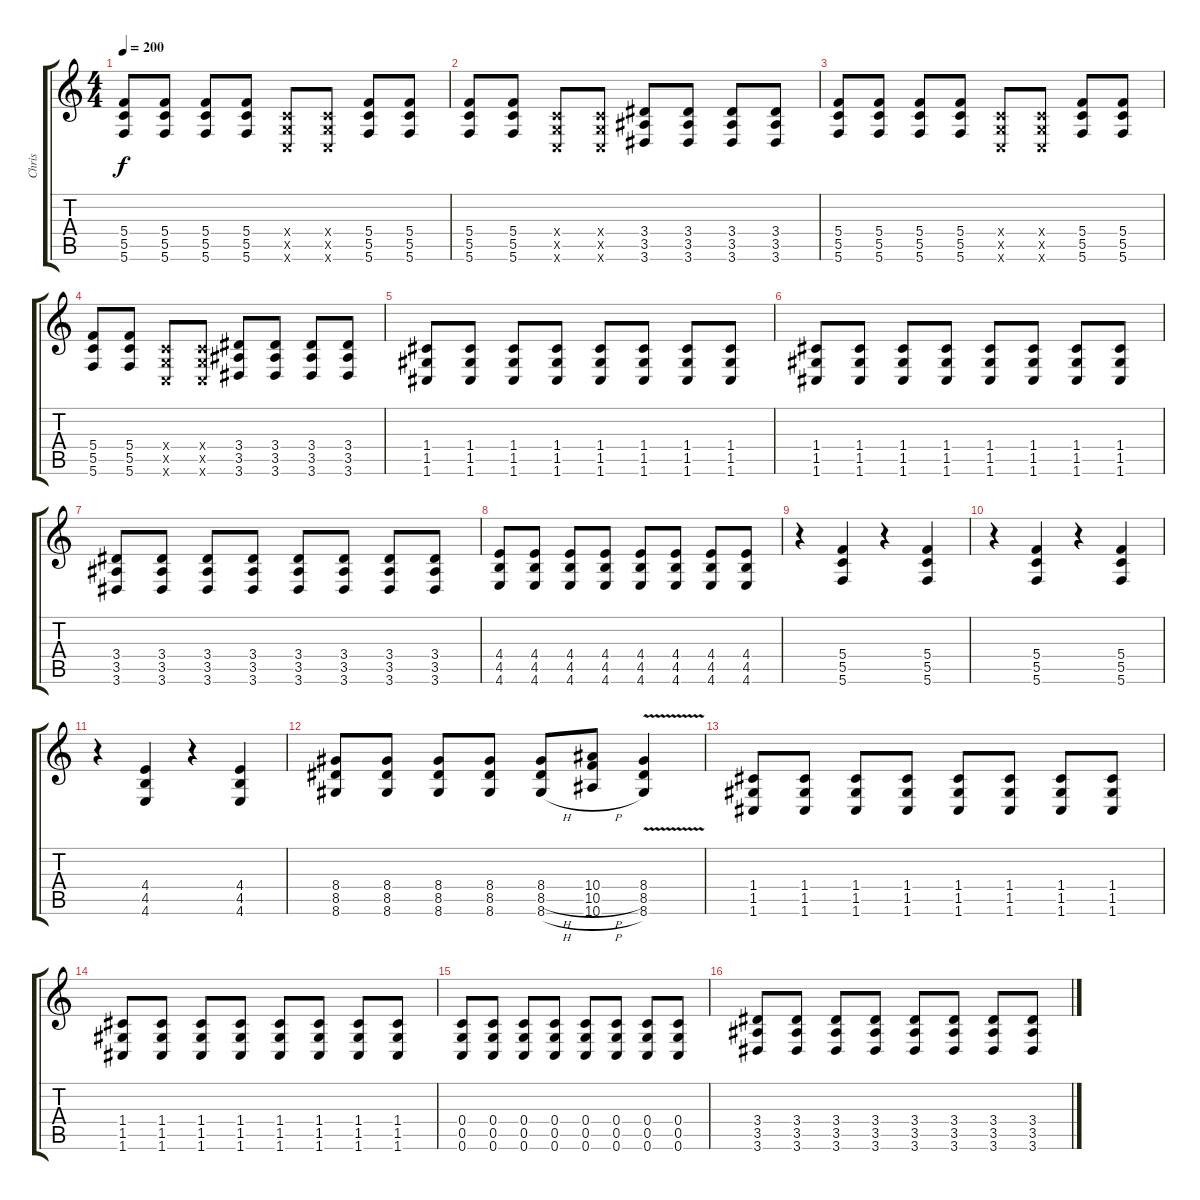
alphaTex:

\track ("Chris" "Chris") {instrument distortionguitar}
\staff {score tabs}
\tuning (D4 A3 F3 C3 G2 C2) {hide}
\ts (4 4)
\tempo 200
\clef g2
\ks c
(5.4 5.5 5.6).8{dy f} (5.4 5.5 5.6).8 (5.4 5.5 5.6).8 (5.4 5.5 5.6).8 (0.4{x} 0.5{x} 0.6{x}).8 (0.4{x} 0.5{x} 0.6{x}).8 (5.4 5.5 5.6).8 (5.4 5.5 5.6).8 |
(5.4 5.5 5.6).8 (5.4 5.5 5.6).8 (0.4{x} 0.5{x} 0.6{x}).8 (0.4{x} 0.5{x} 0.6{x}).8 (3.4 3.5 3.6).8 (3.4 3.5 3.6).8 (3.4 3.5 3.6).8 (3.4 3.5 3.6).8 |
(5.4 5.5 5.6).8 (5.4 5.5 5.6).8 (5.4 5.5 5.6).8 (5.4 5.5 5.6).8 (0.4{x} 0.5{x} 0.6{x}).8 (0.4{x} 0.5{x} 0.6{x}).8 (5.4 5.5 5.6).8 (5.4 5.5 5.6).8 |
(5.4 5.5 5.6).8 (5.4 5.5 5.6).8 (0.4{x} 0.5{x} 0.6{x}).8 (0.4{x} 0.5{x} 0.6{x}).8 (3.4 3.5 3.6).8 (3.4 3.5 3.6).8 (3.4 3.5 3.6).8 (3.4 3.5 3.6).8 |
(1.4 1.5 1.6).8 (1.4 1.5 1.6).8 (1.4 1.5 1.6).8 (1.4 1.5 1.6).8 (1.4 1.5 1.6).8 (1.4 1.5 1.6).8 (1.4 1.5 1.6).8 (1.4 1.5 1.6).8 |
(1.4 1.5 1.6).8 (1.4 1.5 1.6).8 (1.4 1.5 1.6).8 (1.4 1.5 1.6).8 (1.4 1.5 1.6).8 (1.4 1.5 1.6).8 (1.4 1.5 1.6).8 (1.4 1.5 1.6).8 |
(3.4 3.5 3.6).8 (3.4 3.5 3.6).8 (3.4 3.5 3.6).8 (3.4 3.5 3.6).8 (3.4 3.5 3.6).8 (3.4 3.5 3.6).8 (3.4 3.5 3.6).8 (3.4 3.5 3.6).8 |
(4.4 4.5 4.6).8 (4.4 4.5 4.6).8 (4.4 4.5 4.6).8 (4.4 4.5 4.6).8 (4.4 4.5 4.6).8 (4.4 4.5 4.6).8 (4.4 4.5 4.6).8 (4.4 4.5 4.6).8 |
r.4 (5.4 5.5 5.6).4 r.4 (5.4 5.5 5.6).4 |
r.4 (5.4 5.5 5.6).4 r.4 (5.4 5.5 5.6).4 |
r.4 (4.4 4.5 4.6).4 r.4 (4.4 4.5 4.6).4 |
(8.4 8.5 8.6).8 (8.4 8.5 8.6).8 (8.4 8.5 8.6).8 (8.4 8.5 8.6).8 (8.4 8.5{h} 8.6{h}).8 (10.4 10.5{h} 10.6{h}).8 (8.4{v} 8.5{v} 8.6{v}).4 |
(1.4 1.5 1.6).8 (1.4 1.5 1.6).8 (1.4 1.5 1.6).8 (1.4 1.5 1.6).8 (1.4 1.5 1.6).8 (1.4 1.5 1.6).8 (1.4 1.5 1.6).8 (1.4 1.5 1.6).8 |
(1.4 1.5 1.6).8 (1.4 1.5 1.6).8 (1.4 1.5 1.6).8 (1.4 1.5 1.6).8 (1.4 1.5 1.6).8 (1.4 1.5 1.6).8 (1.4 1.5 1.6).8 (1.4 1.5 1.6).8 |
(0.4 0.5 0.6).8 (0.4 0.5 0.6).8 (0.4 0.5 0.6).8 (0.4 0.5 0.6).8 (0.4 0.5 0.6).8 (0.4 0.5 0.6).8 (0.4 0.5 0.6).8 (0.4 0.5 0.6).8 |
(3.4 3.5 3.6).8 (3.4 3.5 3.6).8 (3.4 3.5 3.6).8 (3.4 3.5 3.6).8 (3.4 3.5 3.6).8 (3.4 3.5 3.6).8 (3.4 3.5 3.6).8 (3.4 3.5 3.6).8
